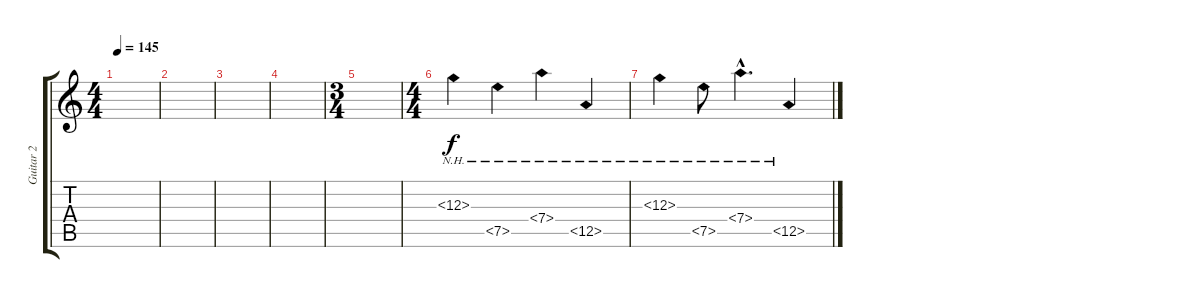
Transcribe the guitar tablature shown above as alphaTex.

\track ("Guitar 2" "Guitar 2") {instrument overdrivenguitar}
\staff {score tabs}
\tuning (E4 B3 G3 D3 A2 E2) {hide}
\ts (4 4)
\tempo 145
\clef g2
\ks c
|
|
|
|
\ts (3 4)
|
\ts (4 4)
12.3{nh}.4 7.5{nh}.4 7.4{nh}.4 12.5{nh}.4 |
12.3{nh}.4 7.5{nh}.8 7.4{nh hac}.4{d} 12.5{nh}.4
